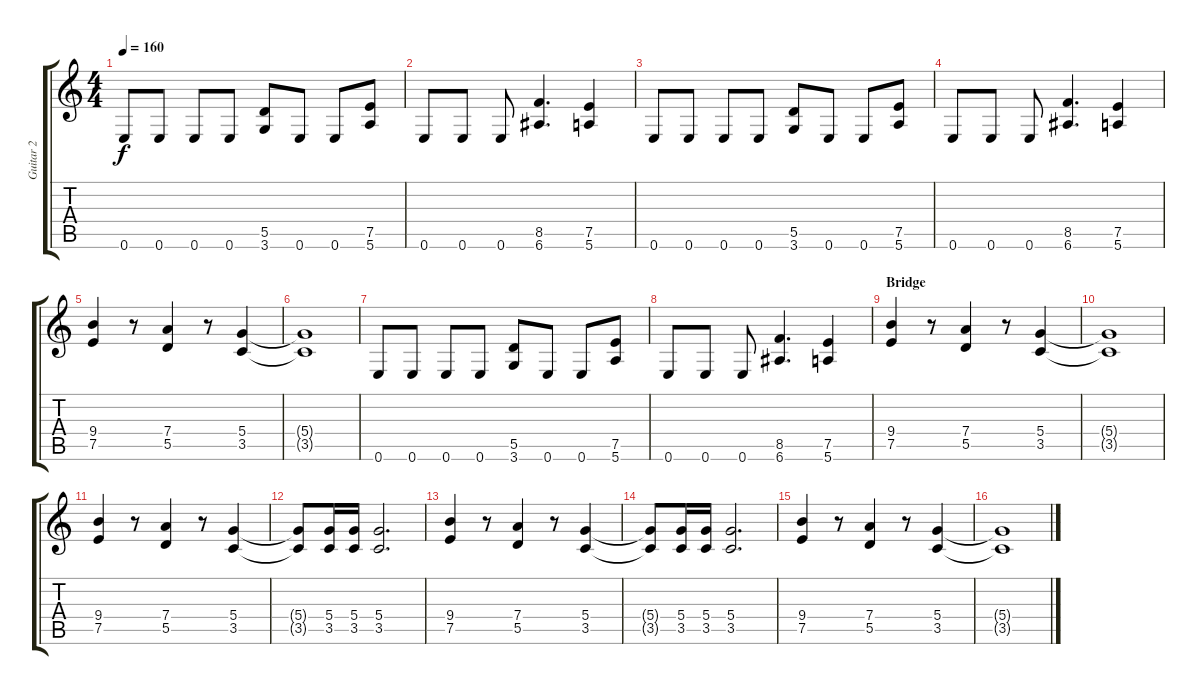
\track ("Guitar 2" "Guitar 2") {instrument distortionguitar}
\staff {score tabs}
\tuning (E4 B3 G3 D3 A2 E2) {hide}
\ts (4 4)
\tempo 160
\clef g2
\ks c
0.6.8{dy f} 0.6.8 0.6.8 0.6.8 (5.5 3.6).8 0.6.8 0.6.8 (7.5 5.6).8 |
0.6.8 0.6.8 0.6.8 (8.5 6.6).4{d} (7.5 5.6).4 |
0.6.8 0.6.8 0.6.8 0.6.8 (5.5 3.6).8 0.6.8 0.6.8 (7.5 5.6).8 |
0.6.8 0.6.8 0.6.8 (8.5 6.6).4{d} (7.5 5.6).4 |
(9.4 7.5).4 r.8 (7.4 5.5).4 r.8 (5.4 3.5).4 |
(5.4{t} 3.5{t}).1 |
0.6.8 0.6.8 0.6.8 0.6.8 (5.5 3.6).8 0.6.8 0.6.8 (7.5 5.6).8 |
0.6.8 0.6.8 0.6.8 (8.5 6.6).4{d} (7.5 5.6).4 |
\section ("" "Bridge")
(9.4 7.5).4 r.8 (7.4 5.5).4 r.8 (5.4 3.5).4 |
(5.4{t} 3.5{t}).1 |
(9.4 7.5).4 r.8 (7.4 5.5).4 r.8 (5.4 3.5).4 |
(5.4{t} 3.5{t}).8 (5.4 3.5).16 (5.4 3.5).16 (5.4 3.5).2{d} |
(9.4 7.5).4 r.8 (7.4 5.5).4 r.8 (5.4 3.5).4 |
(5.4{t} 3.5{t}).8 (5.4 3.5).16 (5.4 3.5).16 (5.4 3.5).2{d} |
(9.4 7.5).4 r.8 (7.4 5.5).4 r.8 (5.4 3.5).4 |
(5.4{t} 3.5{t}).1
